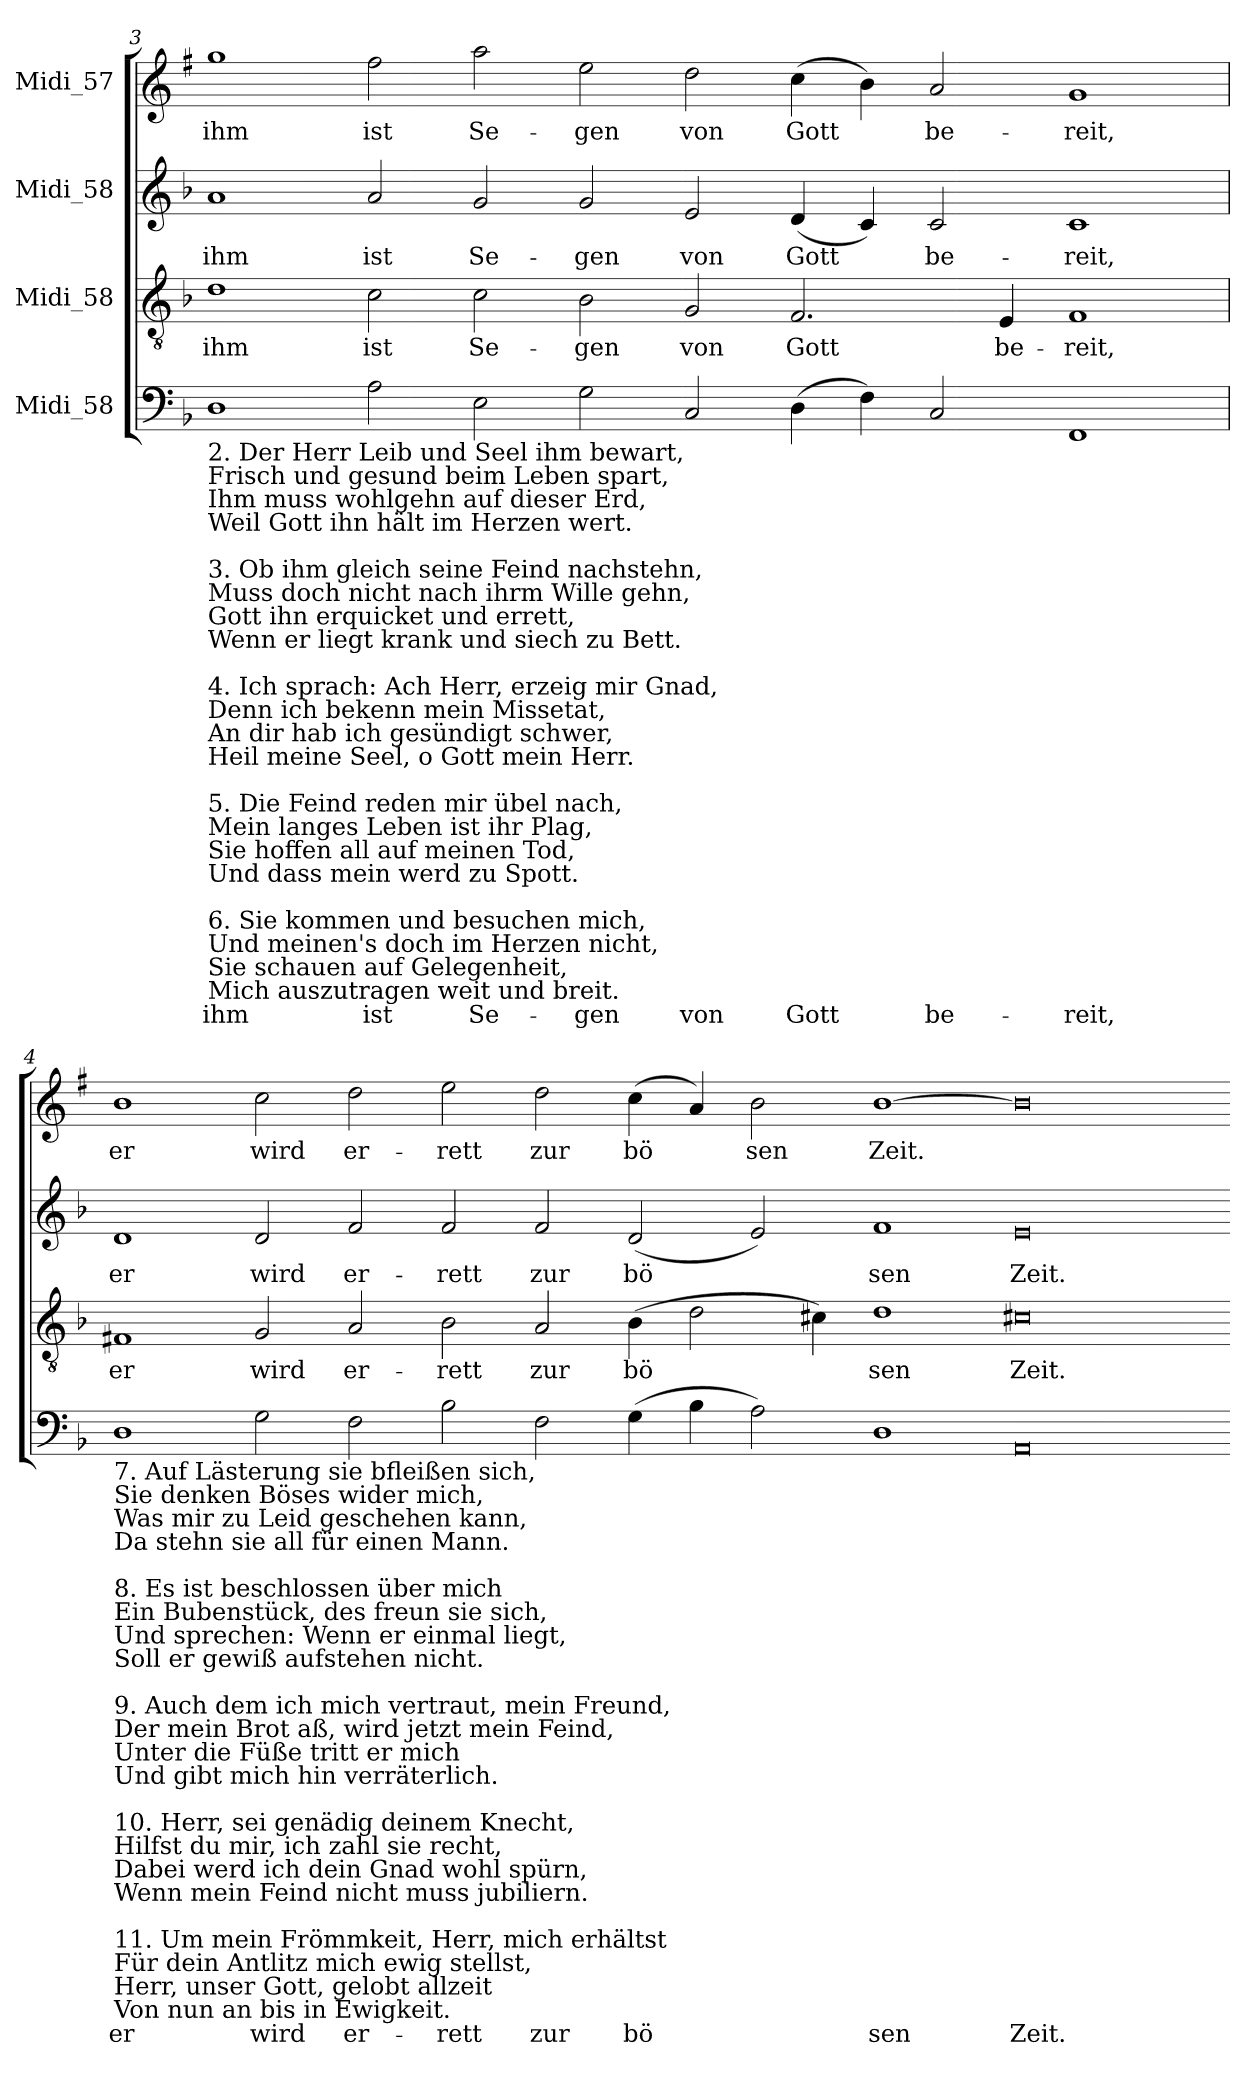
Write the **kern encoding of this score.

**kern	**text	**kern	**text	**kern	**text	**kern	**text
*part4	*part4	*part3	*part3	*part2	*part2	*part1	*part1
*staff4	*staff4	*staff3	*staff3	*staff2	*staff2	*staff1	*staff1
*I"Midi_58	*	*I"Midi_58	*	*I"Midi_58	*	*I"Midi_57	*
!!LO:LB:g=z
*clefF4	*	*clefGv2	*	*clefG2	*	*clefG2	*
*	*	*	*	*	*	*ITrd1c2	*
*k[b-]	*	*k[b-]	*	*k[b-]	*	*k[b-]	*
*F:	*	*F:	*	*F:	*	*F:	*
=3	=3	=3	=3	=3	=3	=3	=3
!LO:TX:b:t=2. Der Herr Leib und Seel ihm bewart,\nFrisch und gesund beim Leben spart,\nIhm muss wohlgehn auf dieser Erd,\nWeil Gott ihn hält im Herzen wert.\n\n3. Ob ihm gleich seine Feind nachstehn,\nMuss doch nicht nach ihrm Wille gehn,\nGott ihn erquicket und errett,\nWenn er liegt krank und siech zu Bett.\n\n4. Ich sprach&colon; Ach Herr, erzeig mir Gnad,\nDenn ich bekenn mein Missetat,\nAn dir hab ich gesündigt schwer,\nHeil meine Seel, o Gott mein Herr.\n\n5. Die Feind reden mir übel nach,\nMein langes Leben ist ihr Plag,\nSie hoffen all auf meinen Tod,\nUnd dass mein werd zu Spott.\n\n6. Sie kommen und besuchen mich,\nUnd meinen's doch im Herzen nicht,\nSie schauen auf Gelegenheit,\nMich auszutragen weit und breit.	!	!	!	!	!	!	!
!	!LO:LY:b	!	!LO:LY:b	!	!LO:LY:b	!	!LO:LY:b
1D	ihm	1d	ihm	1a	ihm	1ff	ihm
!	!LO:LY:b	!	!LO:LY:b	!	!LO:LY:b	!	!LO:LY:b
2A	ist	2c	ist	2a	ist	2ee	ist
!	!LO:LY:b	!	!LO:LY:b	!	!LO:LY:b	!	!LO:LY:b
2E	Se-	2c	Se-	2g	Se-	2gg	Se-
!	!LO:LY:b	!	!LO:LY:b	!	!LO:LY:b	!	!LO:LY:b
2G	-gen	2B-	-gen	2g	-gen	2dd	-gen
!	!LO:LY:b	!	!LO:LY:b	!	!LO:LY:b	!	!LO:LY:b
2C	von	2G	von	2e	von	2cc	von
!	!LO:LY:b	!	!LO:LY:b	!	!LO:LY:b	!	!LO:LY:b
(>4D	Gott	2.F	Gott	(<4d	Gott	(>4b-	Gott
4F)	.	.	.	4c)	.	4a)	.
!	!LO:LY:b	!	!	!	!LO:LY:b	!	!LO:LY:b
2C	be-	.	.	2c	be-	2g	be-
!	!	!	!LO:LY:b	!	!	!	!
.	.	4E	be-	.	.	.	.
!	!LO:LY:b	!	!LO:LY:b	!	!LO:LY:b	!	!LO:LY:b
1FF	-reit,	1F	-reit,	1c	-reit,	1f	-reit,
=4	=4	=4	=4	=4	=4	=4	=4
!LO:TX:b:t=7. Auf Lästerung sie bfleißen sich,\nSie denken Böses wider mich,\nWas mir zu Leid geschehen kann,\nDa stehn sie all für einen Mann.\n\n8. Es ist beschlossen über mich\nEin Bubenstück, des freun sie sich,\nUnd sprechen&colon; Wenn er einmal liegt,\nSoll er gewiß aufstehen nicht.\n\n9. Auch dem ich mich vertraut, mein Freund,\nDer mein Brot aß, wird jetzt mein Feind,\nUnter die Füße tritt er mich\nUnd gibt mich hin verräterlich.\n\n10. Herr, sei genädig deinem Knecht,\nHilfst du mir, ich zahl sie recht,\nDabei werd ich dein Gnad wohl spürn,\nWenn mein Feind nicht muss jubiliern.\n\n11. Um mein Frömmkeit, Herr, mich erhältst\nFür dein Antlitz mich ewig stellst,\nHerr, unser Gott, gelobt allzeit\nVon nun an bis in Ewigkeit.	!	!	!	!	!	!	!
!	!LO:LY:b	!	!LO:LY:b	!	!LO:LY:b	!	!LO:LY:b
1D	er	1F#X	er	1d	er	1a	er
!	!LO:LY:b	!	!LO:LY:b	!	!LO:LY:b	!	!LO:LY:b
2G	wird	2G	wird	2d	wird	2b-	wird
!	!LO:LY:b	!	!LO:LY:b	!	!LO:LY:b	!	!LO:LY:b
2F	er-	2A	er-	2f	er-	2cc	er-
!	!LO:LY:b	!	!LO:LY:b	!	!LO:LY:b	!	!LO:LY:b
2B-	-rett	2B-	-rett	2f	-rett	2dd	-rett
!	!LO:LY:b	!	!LO:LY:b	!	!LO:LY:b	!	!LO:LY:b
2F	zur	2A	zur	2f	zur	2cc	zur
!	!LO:LY:b	!	!LO:LY:b	!	!LO:LY:b	!	!LO:LY:b
(>4G	bö	(>4B-	bö	(<2d	bö	(>4b-	bö
4B-	.	2d	.	.	.	4g)	.
!	!	!	!	!	!	!	!LO:LY:b
2A)	.	.	.	2e)	.	2a	sen
.	.	4c#X)	.	.	.	.	.
!	!LO:LY:b	!	!LO:LY:b	!	!LO:LY:b	!	!LO:LY:b
1D	sen	1d	sen	1f	sen	[1a	Zeit.
!	!LO:LY:b	!	!LO:LY:b	!	!LO:LY:b	!	!
0AA	Zeit.	0c#X	Zeit.	0e	Zeit.	0a]	.
=-	=-	=-	=-	=-	=-	=-	=-
*-	*-	*-	*-	*-	*-	*-	*-
